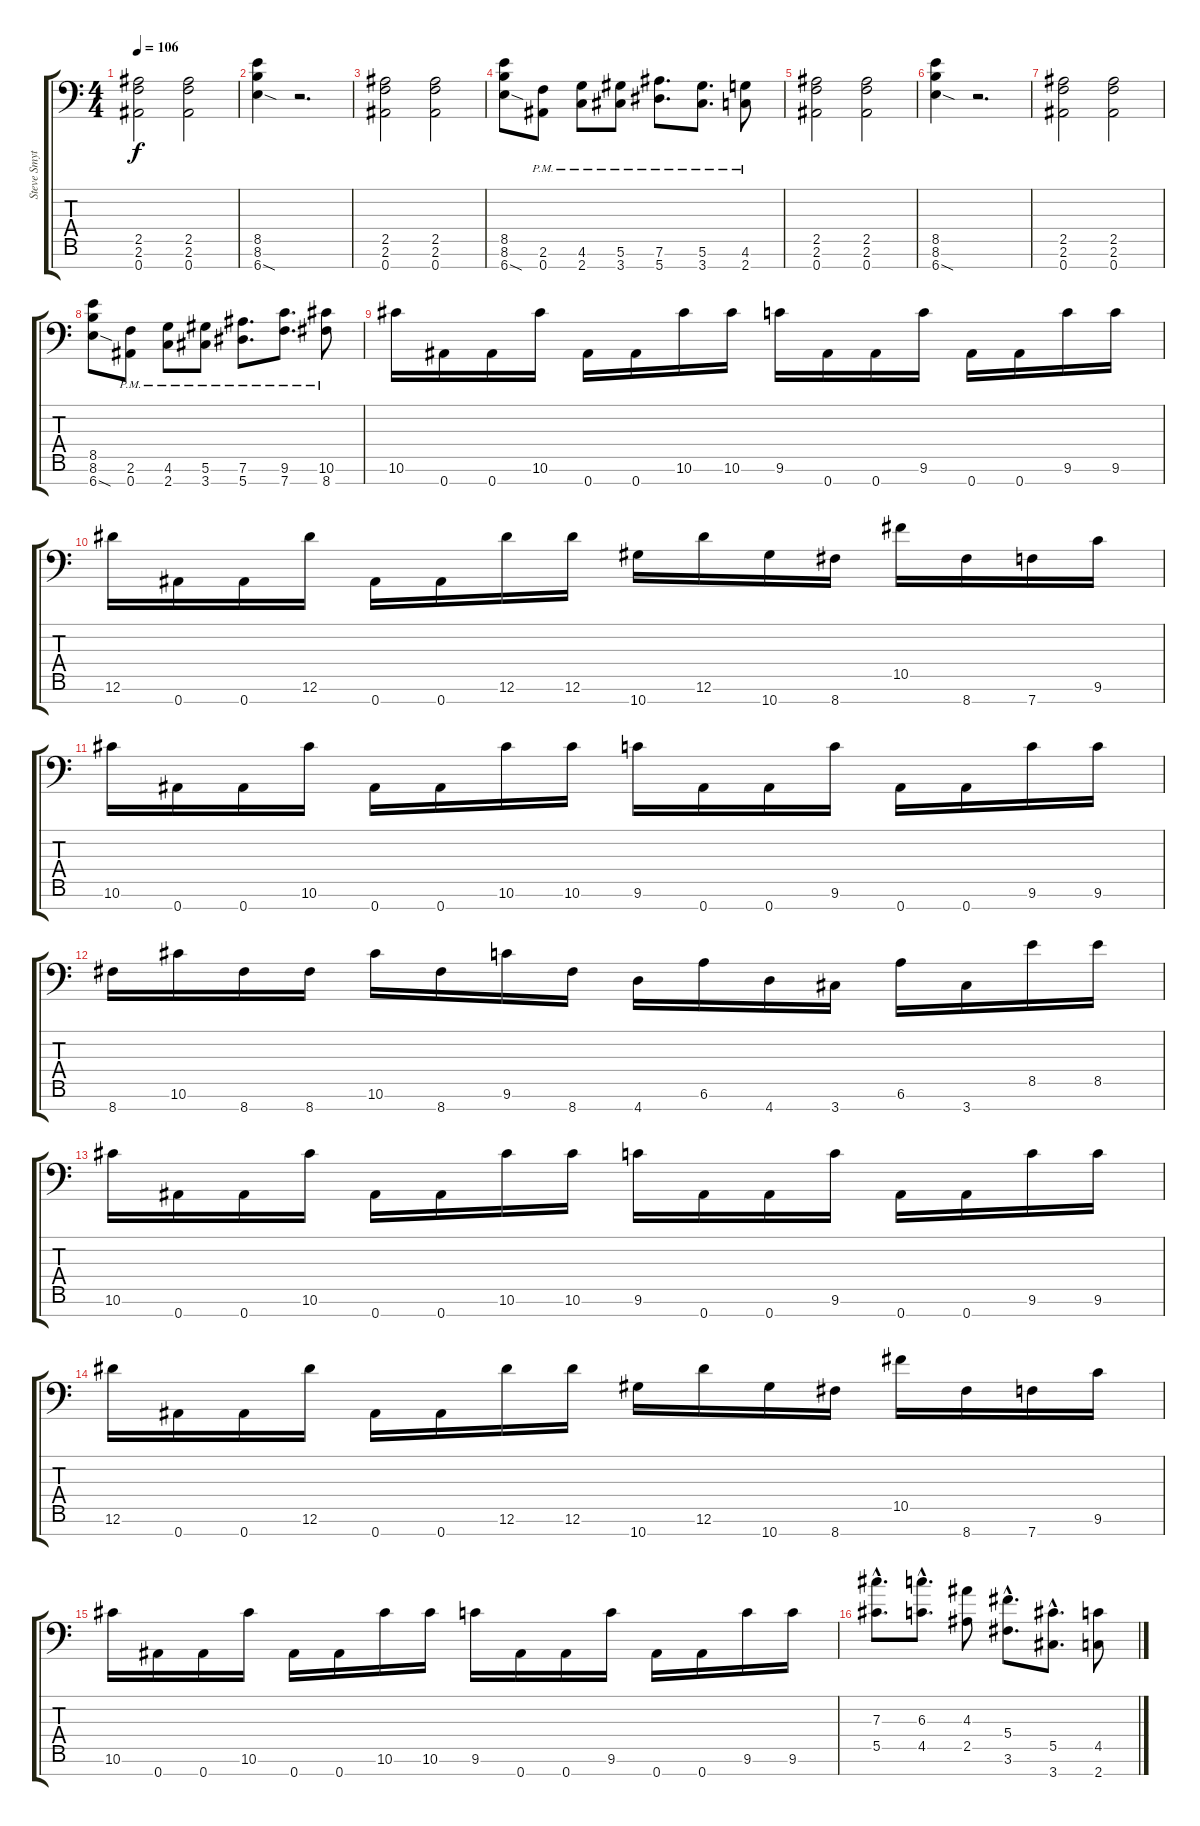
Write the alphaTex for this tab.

\track ("Steve Smyth" "Steve Smyt") {instrument distortionguitar}
\staff {score tabs}
\tuning (Eb4 Bb3 Gb3 Db3 Ab2 Eb2 Bb1) {hide}
\ts (4 4)
\tempo 106
\clef f4
\ks c
(2.5 2.6 0.7).2{dy f instrument distortionguitar} (2.5 2.6 0.7).2 |
(8.5 8.6 6.7{sod}).4 r.2{d} |
(2.5 2.6 0.7).2 (2.5 2.6 0.7).2 |
(8.5 8.6 6.7{sod}).8 (2.6{pm} 0.7{pm}).8 (4.6{pm} 2.7{pm}).8 (5.6{pm} 3.7{pm}).8 (7.6{pm} 5.7{pm}).8{d} (5.6{pm} 3.7{pm}).8{d} (4.6{pm} 2.7{pm}).8 |
(2.5 2.6 0.7).2 (2.5 2.6 0.7).2 |
(8.5 8.6 6.7{sod}).4 r.2{d} |
(2.5 2.6 0.7).2 (2.5 2.6 0.7).2 |
(8.5 8.6 6.7{sod}).8 (2.6{pm} 0.7{pm}).8 (4.6{pm} 2.7{pm}).8 (5.6{pm} 3.7{pm}).8 (7.6{pm} 5.7{pm}).8{d} (9.6{pm} 7.7{pm}).8{d} (10.6{pm} 8.7{pm}).8 |
10.6.16 0.7.16 0.7.16 10.6.16 0.7.16 0.7.16 10.6.16 10.6.16 9.6.16 0.7.16 0.7.16 9.6.16 0.7.16 0.7.16 9.6.16 9.6.16 |
12.6.16 0.7.16 0.7.16 12.6.16 0.7.16 0.7.16 12.6.16 12.6.16 10.7.16 12.6.16 10.7.16 8.7.16 10.5.16 8.7.16 7.7.16 9.6.16 |
10.6.16 0.7.16 0.7.16 10.6.16 0.7.16 0.7.16 10.6.16 10.6.16 9.6.16 0.7.16 0.7.16 9.6.16 0.7.16 0.7.16 9.6.16 9.6.16 |
8.7.16 10.6.16 8.7.16 8.7.16 10.6.16 8.7.16 9.6.16 8.7.16 4.7.16 6.6.16 4.7.16 3.7.16 6.6.16 3.7.16 8.5.16 8.5.16 |
10.6.16 0.7.16 0.7.16 10.6.16 0.7.16 0.7.16 10.6.16 10.6.16 9.6.16 0.7.16 0.7.16 9.6.16 0.7.16 0.7.16 9.6.16 9.6.16 |
12.6.16 0.7.16 0.7.16 12.6.16 0.7.16 0.7.16 12.6.16 12.6.16 10.7.16 12.6.16 10.7.16 8.7.16 10.5.16 8.7.16 7.7.16 9.6.16 |
10.6.16 0.7.16 0.7.16 10.6.16 0.7.16 0.7.16 10.6.16 10.6.16 9.6.16 0.7.16 0.7.16 9.6.16 0.7.16 0.7.16 9.6.16 9.6.16 |
(7.3{hac} 5.5{hac}).8{d} (6.3{hac} 4.5{hac}).8{d} (4.3 2.5).8 (5.4{hac} 3.6{hac}).8{d} (5.5{hac} 3.7{hac}).8{d} (4.5 2.7).8
